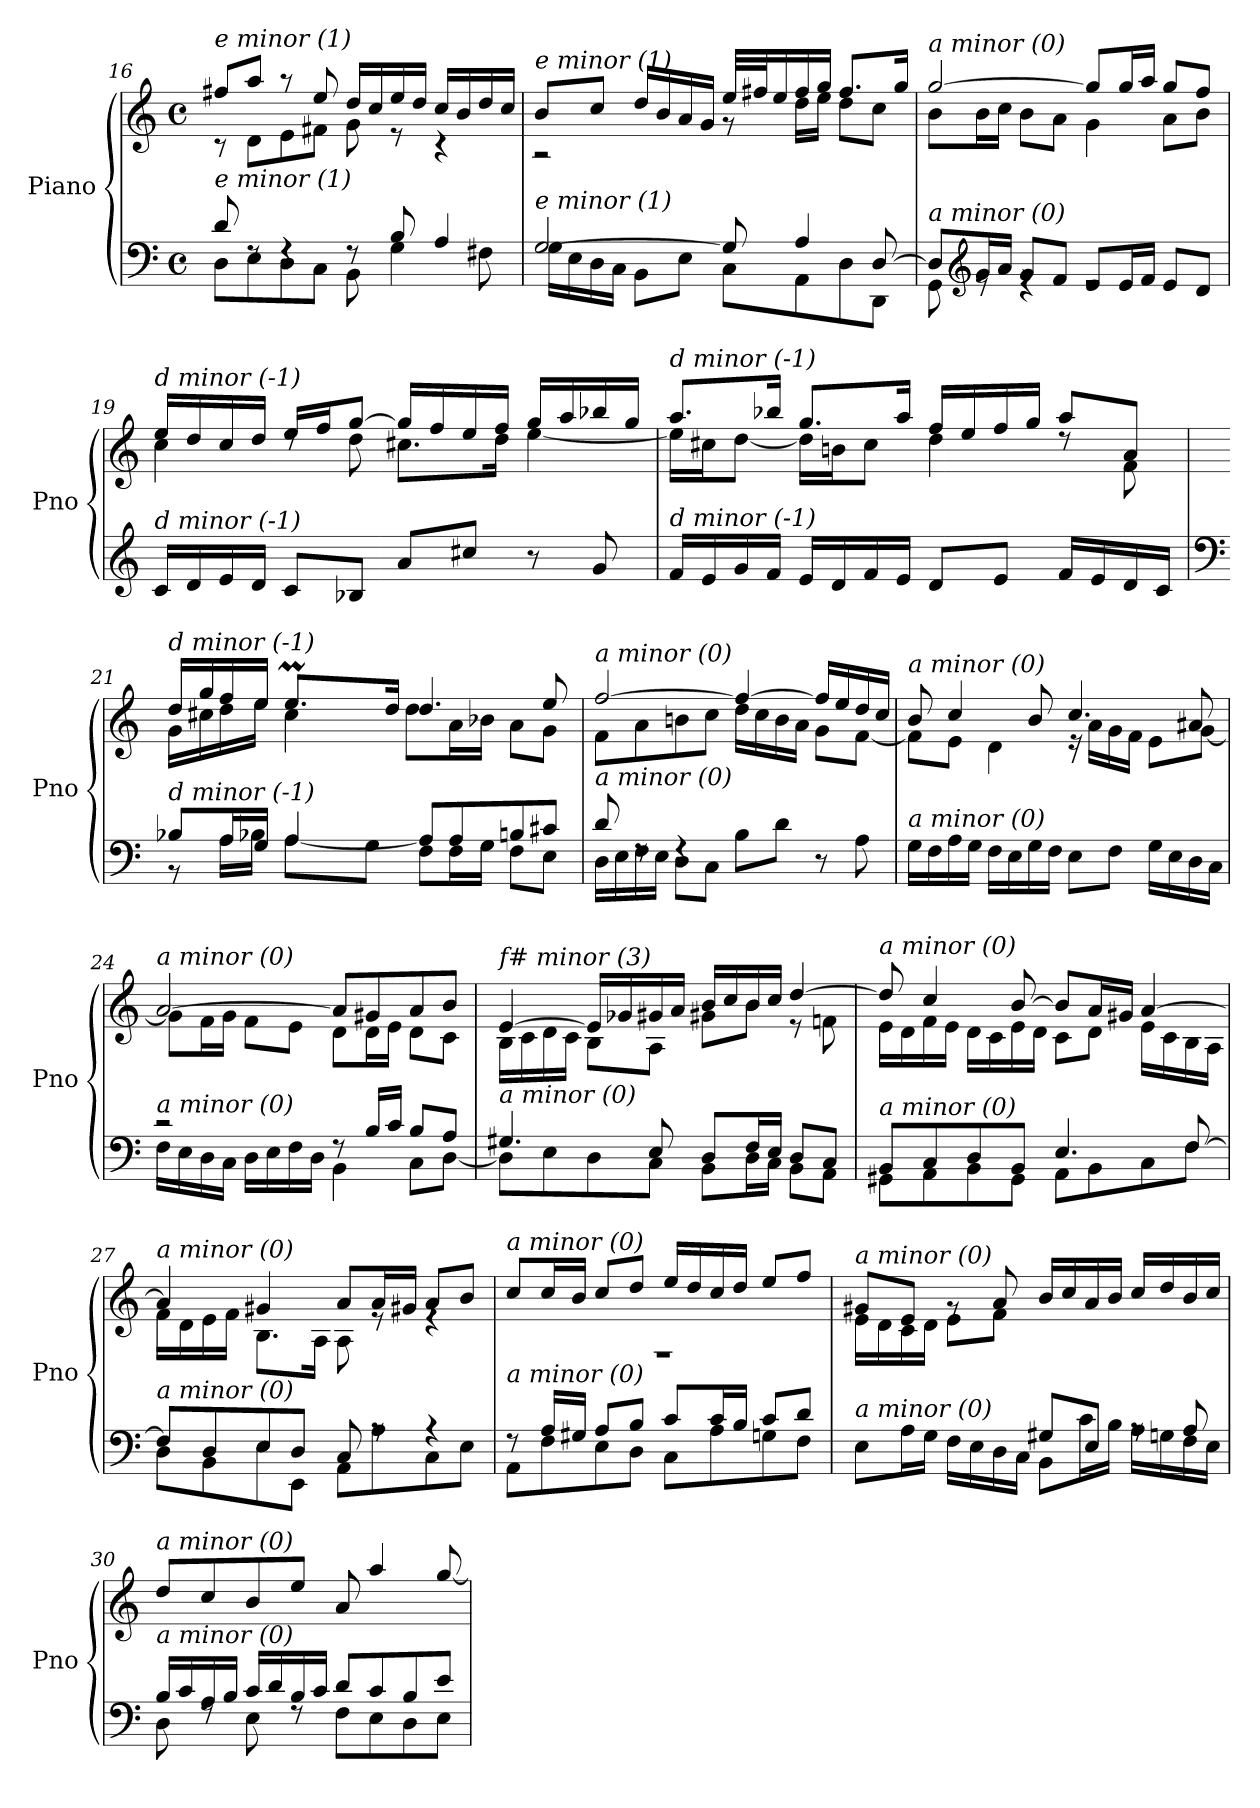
**kern	**kern
*part1	*part1
*staff2	*staff1
*I"Piano	*
*I'Pno	*
*clefF4	*clefG2
*k[]	*k[]
*M4/4	*M4/4
*met(c)	*met(c)
=16	=16
*^	*^
!	!	!LO:TX:i:t=e minor (1)	!
!LO:TX:i:t=e minor (1)	!	!	!
8d/	8D\L	8ff#X/L	8r
8rF	8E\	8aa/J	8d\L
4rF	8D\	8r	8e\
.	8C\J	8ee/	8f#X\J
8rF	8BB\	16dd/LL	8g\
.	.	16cc/	.
8B/	4G\	16ee/	8r
.	.	16dd/JJ	.
4A/	.	16cc/LL	4r
.	.	16b/	.
.	8F#X\	16dd/	.
.	.	16cc/JJ	.
!!LO:LB:g=z	!!
=17	=17	=17	=17
!	!	!LO:TX:i:t=e minor (1)	!
!LO:TX:i:t=e minor (1)	!	!	!
[2G/	16G\LL	8b/L	2r
.	16E\	.	.
.	16D\	8cc/J	.
.	16C\JJ	.	.
.	8BB\L	16dd/LL	.
.	.	16b/	.
.	8E\J	16a/	.
.	.	16g/JJ	.
8G/]	8C\L	32ee/LLL	8r
.	.	32ff#X/J	.
.	.	16ee/	.
4A/	8AA\	16ff#/	16dd\LL
.	.	16gg/JJ	16ee\JJ
.	8D\	8.ff#/L	8dd\L
[8D/	8DD\J	.	8cc\J
.	.	16gg/Jk	.
=18	=18	=18	=18
!	!	!LO:TX:i:t=a minor (0)	!
!LO:TX:i:t=a minor (0)	!	!	!
8D/L]	8GG\	[2gg/	8b\L
*clefG2	*	*	*
16g/L	8re	.	16b\L
16a/JJ	.	.	16cc\JJ
8g/L	4re	.	8b\L
8f/J	.	.	8a\J
8e/L	2re	8gg/L]	4g\
16e/L	.	16gg/L	.
16f/JJ	.	16aa/JJ	.
8e/L	.	8gg/L	8a\L
8d/J	.	8ff/J	8b\J
*v	*v	*	*
=19	=19	=19
!	!LO:TX:i:t=d minor (-1)	!
!LO:TX:i:t=d minor (-1)	!	!
16c/LL	16ee/LL	4cc\
16d/	16dd/	.
16e/	16cc/	.
16d/JJ	16dd/JJ	.
8c/L	16ee/LL	8rdd
.	16ff/J	.
8B-X/J	[8gg/J	8dd\
8a/L	16gg/LL]	8.cc#X\L
.	16ff/	.
8cc#X/J	16ee/	.
.	16ff/JJ	16dd\Jk
8r	16gg/LL	[4ee\
.	16aa/	.
8g/	16bb-X/	.
.	16gg/JJ	.
!!LO:LB:g=z	!!
=20	=20	=20
!	!LO:TX:i:t=d minor (-1)	!
!LO:TX:i:t=d minor (-1)	!	!
16f/LL	8.aa/L	16ee\LL]
16e/	.	16cc#X\J
16g/	.	[8dd\J
16f/JJ	16bb-X/Jk	.
16e/LL	8.gg/L	16dd\LL]
16d/	.	16bn\J
16f/	.	8cc#\J
16e/JJ	16aa/Jk	.
8d/L	16ff/LL	4dd\
.	16ee/	.
8e/J	16ff/	.
.	16gg/JJ	.
16f/LL	8aa/L	8rdd
16e/	.	.
16d/	8a/J	8f\
16c/JJ	.	.
*	*v	*v
=21	=21
*clefF4	*
*^	*^
*	*^	*	*^
!	!	!	!LO:TX:i:t=d minor (-1)	!	!
!LO:TX:i:t=d minor (-1)	!	!	!	!	!
4ryy	8B-X/L	8r	16dd/LL	16g\LL	4ryy
.	.	.	16gg/	16cc#X\	.
.	16A/L	16A\LL	16ff/	16dd\	.
.	16G/JJ	16B-X\JJ	16ee/JJ	16ee\JJ	.
8.ryy	[4A/	8A\L	8.eem/L	4cc#\	32ffyy
.	.	.	.	.	32eeyy
.	.	.	.	.	32ffyy
.	.	.	.	.	16.eeyy
.	.	8G\J	.	.	.
2ryy	.	.	16dd/Jk	.	2ryy
.	8A/L]	8F\L	4.dd/	8dd\L	.
.	8A/	16F\L	.	16a\L	.
.	.	16G\JJ	.	16b-X\JJ	.
.	8Bn/	8F\L	.	8a\L	.
.	8c#X/J	8E\J	8ee/	8g\J	.
16ryy	.	.	.	.	16ryy
*	*v	*v	*	*	*
!!LO:LB:g=z	!!	!!
=22	=22	=22	=22	=22
!	!	!LO:TX:i:t=a minor (0)	!	!
!LO:TX:i:t=a minor (0)	!	!	!	!
8d/	16D\LL	[2ff/	8f\L	2ryy
.	16E\	.	.	.
8rF	16F\	.	8a\	.
.	16E\JJ	.	.	.
4rF	8D\L	.	8bn\	.
.	8C\J	.	8cc\J	.
8B\L	2ryy	4ff/_	16dd\LL	2ryy
.	.	.	16cc\	.
8d\J	.	.	16b\	.
.	.	.	16a\JJ	.
8r	.	16ff/LL]	8g\L	.
.	.	16ee/	.	.
8A\	.	16dd/	[8f\J	.
.	.	16cc/JJ	.	.
*v	*v	*	*	*
*	*	*v	*v
!!LO:LB:g=z
=23	=23	=23
!	!LO:TX:i:t=a minor (0)	!
!LO:TX:i:t=a minor (0)	!	!
16G\LL	8b/	8f\L]
16F\	.	.
16A\	4cc/	8e\J
16G\JJ	.	.
16F\LL	.	4d\
16E\	.	.
16G\	8b/	.
16F\JJ	.	.
8E\L	4.cc/	16r
.	.	16a\LL
8F\J	.	16g\
.	.	16f\JJ
16G\LL	.	8e\L
16E\	.	.
16D\	8a#Xi/	[8g\J
16C\JJ	.	.
=24	=24	=24
*^	*	*
!	!	!LO:TX:i:t=a minor (0)	!
!LO:TX:i:t=a minor (0)	!	!	!
2r	16F\LL	[2a/	8g\L]
.	16E\	.	.
.	16D\	.	16f\L
.	16C\JJ	.	16g\JJ
.	16D\LL	.	8f\L
.	16E\	.	.
.	16F\	.	8e\J
.	16D\JJ	.	.
8rF	4BB\	8a/L]	8d\L
16B/LL	.	8g#X/	16d\L
16c/JJ	.	.	16e\JJ
8B/L	8C\L	8a/	8d\L
8A/J	[8D\J	8b/J	8c\J
=25	=25	=25	=25
!	!	!LO:TX:i:t=f# minor (3)	!
!LO:TX:i:t=a minor (0)	!	!	!
4.G#X/	8D\L]	[4e/	16B\LL
.	.	.	16c\
.	8E\	.	16d\
.	.	.	16c\JJ
.	8D\	16e/LL]	8B\L
.	.	16g-Xi/	.
8E/	8C\J	16g#X/	8A\J
.	.	16a/JJ	.
8D/L	8BB\L	16b/LL	8g#X\L
.	.	16cc/	.
16F/L	16D\L	16b/	8b\J
16E/JJ	16C\JJ	16cc/JJ	.
8D/L	8BB\L	[4dd/	8r
8C/J	8AA\J	.	8fn\
!!LO:PB:g=z	!!
=26	=26	=26	=26
!	!	!LO:TX:i:t=a minor (0)	!
!LO:TX:i:t=a minor (0)	!	!	!
8BB/L	8GG#X\L	8dd/]	16e\LL
.	.	.	16d\
8C/	8AA\	4cc/	16f\
.	.	.	16e\JJ
8D/	8BB\	.	16d\LL
.	.	.	16c\
8BB/J	8GG#\J	[8b/	16e\
.	.	.	16d\JJ
4.E/	8AA\L	8b/L]	8c\L
.	8BB\	16a/L	8d\J
.	.	16g#X/JJ	.
.	8C\	[4a/	16e\LL
.	.	.	16c\
[8F/	8F\J	.	16B\
.	.	.	16A\JJ
=27	=27	=27	=27
!	!	!LO:TX:i:t=a minor (0)	!
!LO:TX:i:t=a minor (0)	!	!	!
8F/L]	8D\L	4a/]	16f\LL
.	.	.	16d\
8D/	8BB\	.	16e\
.	.	.	16f\JJ
8E/	8E\	4g#X/	8.B\L
8D/J	8EE\J	.	.
.	.	.	16A\Jk
8C/	8AA\L	8a/L	8A\
8rA	8A\	16a/L	8re
.	.	16g#X/JJ	.
4rA	8C\	8a/L	4re
.	8E\J	8b/J	.
=28	=28	=28	=28
!	!	!LO:TX:i:t=a minor (0)	!
!LO:TX:i:t=a minor (0)	!	!	!
8rF	8AA\L	1rF	8cc/L
16A/LL	8F\	.	16cc/L
16G#X/JJ	.	.	16b/JJ
8A/L	8E\	.	8cc/L
8B/J	8D\J	.	8dd/J
8c/L	8C\L	.	16ee/LL
.	.	.	16dd/
16c/L	8A\	.	16cc/
16B/JJ	.	.	16dd/JJ
8c/L	8Gn\	.	8ee/L
8d/J	8F\J	.	8ff/J
!!LO:LB:g=z
=29	=29	=29	=29
*	*^	*	*^
!	!	!	!LO:TX:i:t=a minor (0)	!	!
!LO:TX:i:t=a minor (0)	!	!	!	!	!
2ryy	8E\L	2ryy	8g#X/L	16e\LL	2ryy
.	.	.	.	16d\	.
.	16A\L	.	8e/J	16c\	.
.	16G\JJ	.	.	16d\JJ	.
.	16F\LL	.	8rg	8e\L	.
.	16E\	.	.	.	.
.	16D\	.	8a/	8f\J	.
.	16C\JJ	.	.	.	.
2ryy	8G#X/L	8BB\L	16b/LL	2ryy	2ryy
.	.	.	16cc/	.	.
.	8E/J	16c\L	16a/	.	.
.	.	16B\JJ	16b/JJ	.	.
.	8rA	16A\LL	16cc/LL	.	.
.	.	16Gn\	16dd/	.	.
.	8A/	16F\	16b/	.	.
.	.	16E\JJ	16cc/JJ	.	.
*	*	*	*v	*v	*v
=30	=30	=30	=30
!	!	!	!LO:TX:i:t=a minor (0)
!LO:TX:i:t=a minor (0)	!	!	!
*	*v	*v	*
16B/LL	8D\	8dd/L
16c/	.	.
16A/	8rF	8cc/
16B/JJ	.	.
16c/LL	8E\	8b/
16d/	.	.
16B/	8rF	8ee/J
16c/JJ	.	.
8d/L	8F\L	8a/
8c/	8E\	4aa/
8B/	8D\	.
8e/J	8E\J	[8gg/
*v	*v	*
=	=
*-	*-
